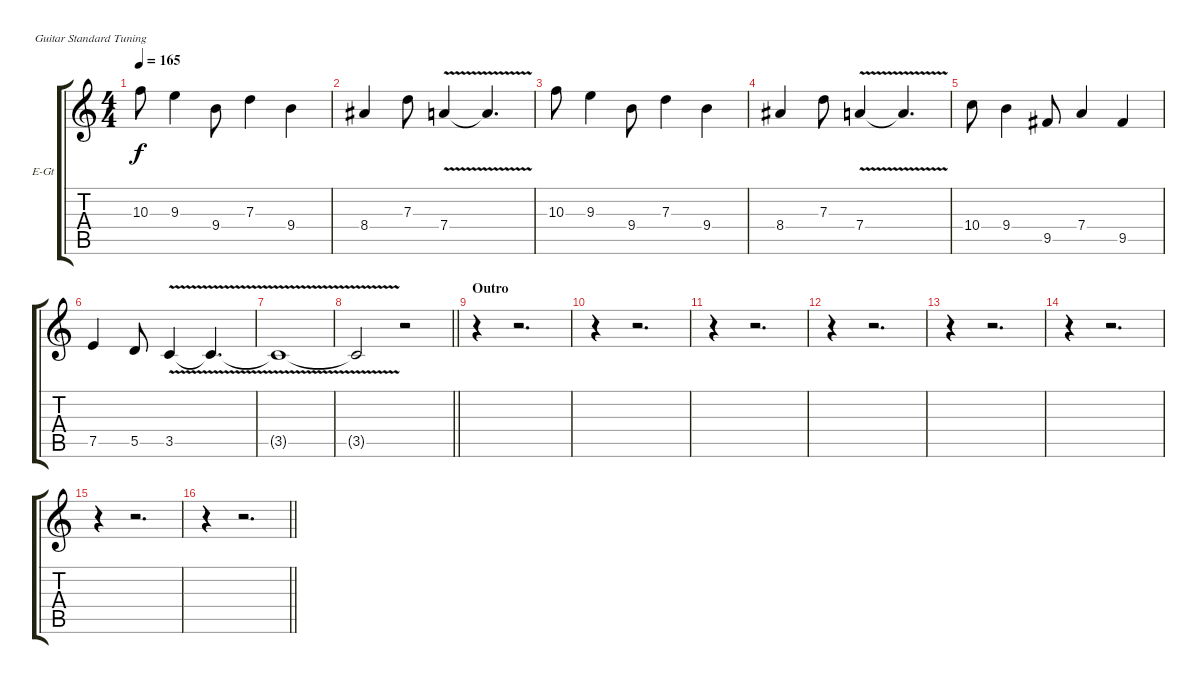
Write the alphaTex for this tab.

\bracketExtendMode groupsimilarinstruments
\firstSystemTrackNameOrientation horizontal
\otherSystemsTrackNameOrientation horizontal
\track ("Solo Distorted" "E-Gt") {instrument distortionguitar}
\staff {score tabs}
\tuning (E4 B3 G3 D3 A2 E2)
\ts (4 4)
\tempo 165
\clef g2
\ks c
10.3.8{dy f} 9.3.4 9.4.8 7.3.4 9.4.4 |
8.4.4 7.3.8 7.4{v}.4 7.4{v t}.4{d} |
10.3.8 9.3.4 9.4.8 7.3.4 9.4.4 |
8.4.4 7.3.8 7.4{v}.4 7.4{v t}.4{d} |
10.4.8 9.4.4 9.5.8 7.4.4 9.5.4 |
7.5.4 5.5.8 3.5{v}.4 3.5{v t}.4{d} |
3.5{v t}.1 |
\barLineRight lightlight
3.5{v t}.2 r.2 |
\section ("" "Outro")
r.4 r.2{d} |
r.4 r.2{d} |
r.4 r.2{d} |
r.4 r.2{d} |
r.4 r.2{d} |
r.4 r.2{d} |
r.4 r.2{d} |
\barLineRight lightlight
r.4 r.2{d}
